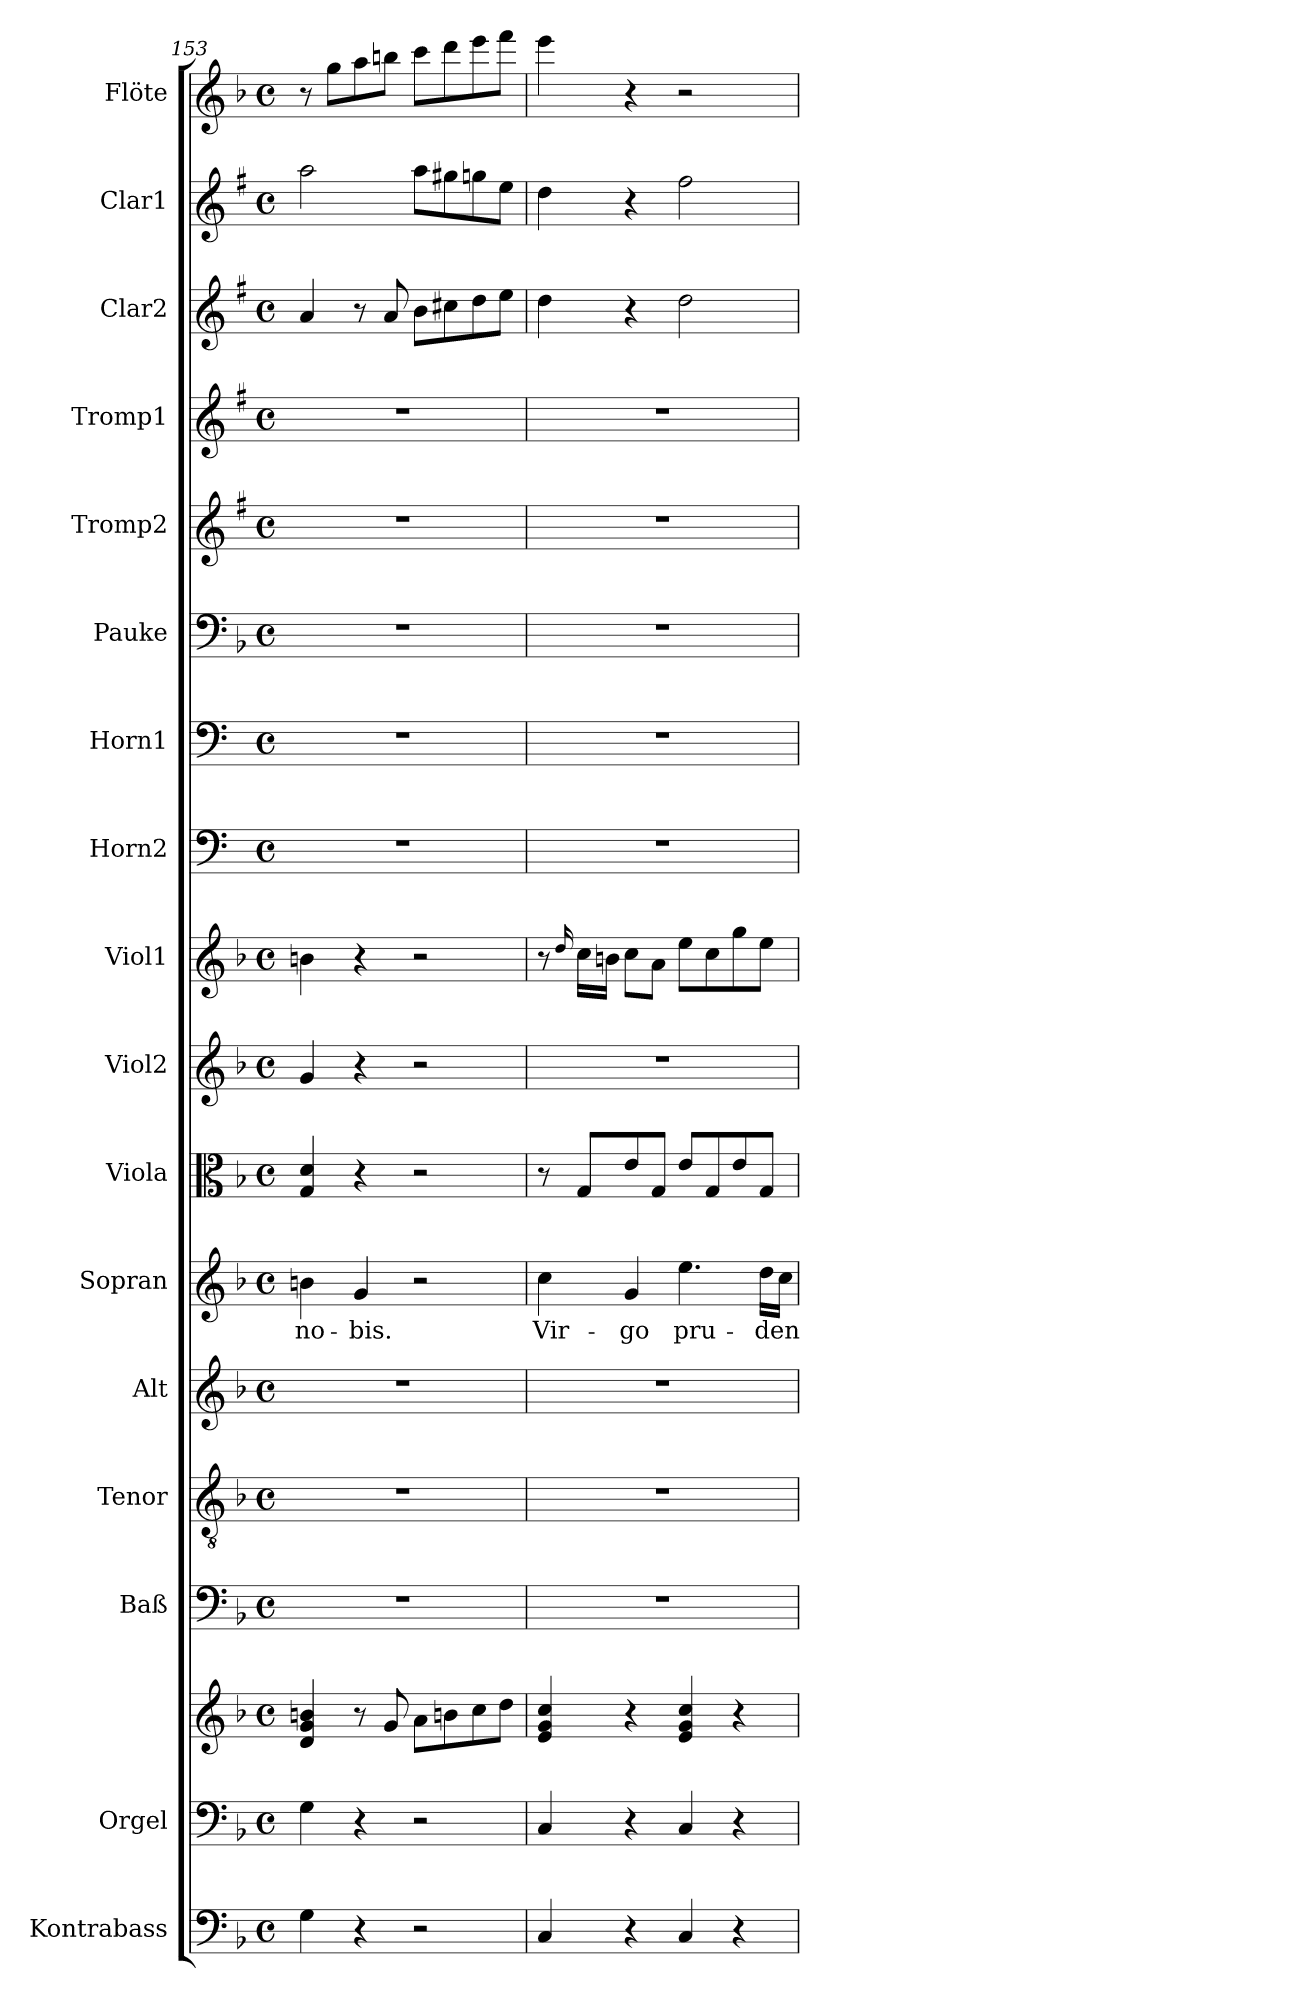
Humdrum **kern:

**kern	**kern	**kern	**kern	**kern	**kern	**kern	**text	**kern	**kern	**kern	**kern	**kern	**kern	**kern	**kern	**kern	**kern	**kern
*part17	*part16	*part16	*part15	*part14	*part13	*part12	*part12	*part11	*part10	*part9	*part8	*part7	*part6	*part5	*part4	*part3	*part2	*part1
*staff18	*staff17	*staff16	*staff15	*staff14	*staff13	*staff12	*staff12	*staff11	*staff10	*staff9	*staff8	*staff7	*staff6	*staff5	*staff4	*staff3	*staff2	*staff1
*I"Kontrabass	*I"Orgel	*	*I"Baß	*I"Tenor	*I"Alt	*I"Sopran	*	*I"Viola	*I"Viol2	*I"Viol1	*I"Horn2	*I"Horn1	*I"Pauke	*I"Tromp2	*I"Tromp1	*I"Clar2	*I"Clar1	*I"Flöte
*I'Kb	*	*	*I'B	*I'T	*I'A	*I'S	*	*I'Vla	*I'Vl2	*I'Vl1	*I'Hr2	*I'Hr1	*I'Pk	*I'Tr2	*I'Tr1	*I'Cl2	*I'Cl1	*I'Fl
*clefF4	*clefF4	*clefG2	*clefF4	*clefGv2	*clefG2	*clefG2	*	*clefC3	*clefG2	*clefG2	*clefF4	*clefF4	*clefF4	*clefG2	*clefG2	*clefG2	*clefG2	*clefG2
*ITrd7c12	*	*	*	*	*	*	*	*	*	*	*ITrd4c7	*ITrd4c7	*	*ITrd1c2	*ITrd1c2	*ITrd1c2	*ITrd1c2	*
*k[b-]	*k[b-]	*k[b-]	*k[b-]	*k[b-]	*k[b-]	*k[b-]	*	*k[b-]	*k[b-]	*k[b-]	*k[b-]	*k[b-]	*k[b-]	*k[b-]	*k[b-]	*k[b-]	*k[b-]	*k[b-]
*F:	*F:	*F:	*F:	*F:	*F:	*F:	*	*F:	*F:	*F:	*F:	*F:	*F:	*F:	*F:	*F:	*F:	*F:
*M4/4	*M4/4	*M4/4	*M4/4	*M4/4	*M4/4	*M4/4	*	*M4/4	*M4/4	*M4/4	*M4/4	*M4/4	*M4/4	*M4/4	*M4/4	*M4/4	*M4/4	*M4/4
*met(c)	*met(c)	*met(c)	*met(c)	*met(c)	*met(c)	*met(c)	*	*met(c)	*met(c)	*met(c)	*met(c)	*met(c)	*met(c)	*met(c)	*met(c)	*met(c)	*met(c)	*met(c)
=153	=153	=153	=153	=153	=153	=153	=153	=153	=153	=153	=153	=153	=153	=153	=153	=153	=153	=153
!	!	!	!	!	!	!	!LO:LY:b	!	!	!	!	!	!	!	!	!	!	!
4GG\	4G\	4d/ 4g/ 4bn/	1r	1r	1r	4bn\	no-	4G/ 4d/	4g/	4bn\	1r	1r	1r	1r	1r	4g/	2gg\	8r
.	.	.	.	.	.	.	.	.	.	.	.	.	.	.	.	.	.	8gg\L
!	!	!	!	!	!	!	!LO:LY:b	!	!	!	!	!	!	!	!	!	!	!
4r	4r	8r	.	.	.	4g/	-bis.	4r	4r	4r	.	.	.	.	.	8r	.	8aa\
.	.	8g/	.	.	.	.	.	.	.	.	.	.	.	.	.	8g/	.	8bbn\J
2r	2r	8a\L	.	.	.	2r	.	2r	2r	2r	.	.	.	.	.	8a\L	8gg\L	8ccc\L
.	.	8bn\	.	.	.	.	.	.	.	.	.	.	.	.	.	8bn\	8ff#X\	8ddd\
.	.	8cc\	.	.	.	.	.	.	.	.	.	.	.	.	.	8cc\	8ffn\	8eee\
.	.	8dd\J	.	.	.	.	.	.	.	.	.	.	.	.	.	8dd\J	8dd\J	8fff\J
=154	=154	=154	=154	=154	=154	=154	=154	=154	=154	=154	=154	=154	=154	=154	=154	=154	=154	=154
!	!	!	!	!	!	!	!LO:LY:b	!	!	!	!	!	!	!	!	!	!	!
4CC/	4C/	4e/ 4g/ 4cc/	1r	1r	1r	4cc\	Vir-	8r	1r	8r	1r	1r	1r	1r	1r	4cc\	4cc\	4eee\
.	.	.	.	.	.	.	.	.	.	16qqdd/	.	.	.	.	.	.	.	.
.	.	.	.	.	.	.	.	8G/L	.	16cc\LL	.	.	.	.	.	.	.	.
.	.	.	.	.	.	.	.	.	.	16bn\JJ	.	.	.	.	.	.	.	.
!	!	!	!	!	!	!	!LO:LY:b	!	!	!	!	!	!	!	!	!	!	!
4r	4r	4r	.	.	.	4g/	-go	8e/	.	8cc\L	.	.	.	.	.	4r	4r	4r
.	.	.	.	.	.	.	.	8G/J	.	8a\J	.	.	.	.	.	.	.	.
!	!	!	!	!	!	!	!LO:LY:b	!	!	!	!	!	!	!	!	!	!	!
4CC/	4C/	4e/ 4g/ 4cc/	.	.	.	4.ee\	pru-	8e/L	.	8ee\L	.	.	.	.	.	2cc\	2ee\	2r
.	.	.	.	.	.	.	.	8G/	.	8cc\	.	.	.	.	.	.	.	.
4r	4r	4r	.	.	.	.	.	8e/	.	8gg\	.	.	.	.	.	.	.	.
!	!	!	!	!	!	!	!LO:LY:b	!	!	!	!	!	!	!	!	!	!	!
.	.	.	.	.	.	16dd\LL	-den-	8G/J	.	8ee\J	.	.	.	.	.	.	.	.
.	.	.	.	.	.	16cc\JJ	.	.	.	.	.	.	.	.	.	.	.	.
=	=	=	=	=	=	=	=	=	=	=	=	=	=	=	=	=	=	=
*-	*-	*-	*-	*-	*-	*-	*-	*-	*-	*-	*-	*-	*-	*-	*-	*-	*-	*-
